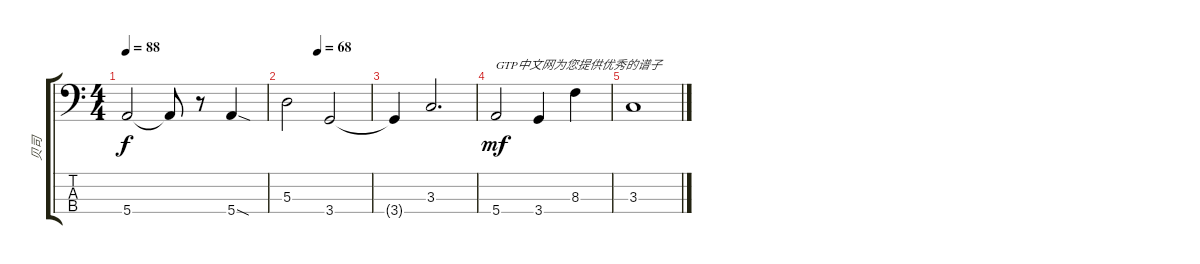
\track ("贝司" "贝司") {instrument electricbassfinger}
\staff {score tabs}
\tuning (G2 D2 A1 E1) {hide}
\ts (4 4)
\tempo 88
\clef f4
\ks c
5.4.2{dy f} 5.4{t}.8 r.8 5.4{sod}.4 |
\tempo (68 0.375)
5.3.2 3.4.2 |
3.4{t}.4 3.3.2{d} |
5.4.2{txt "GTP中文网为您提供优秀的谱子" dy mf} 3.4.4 8.3.4 |
3.3.1
